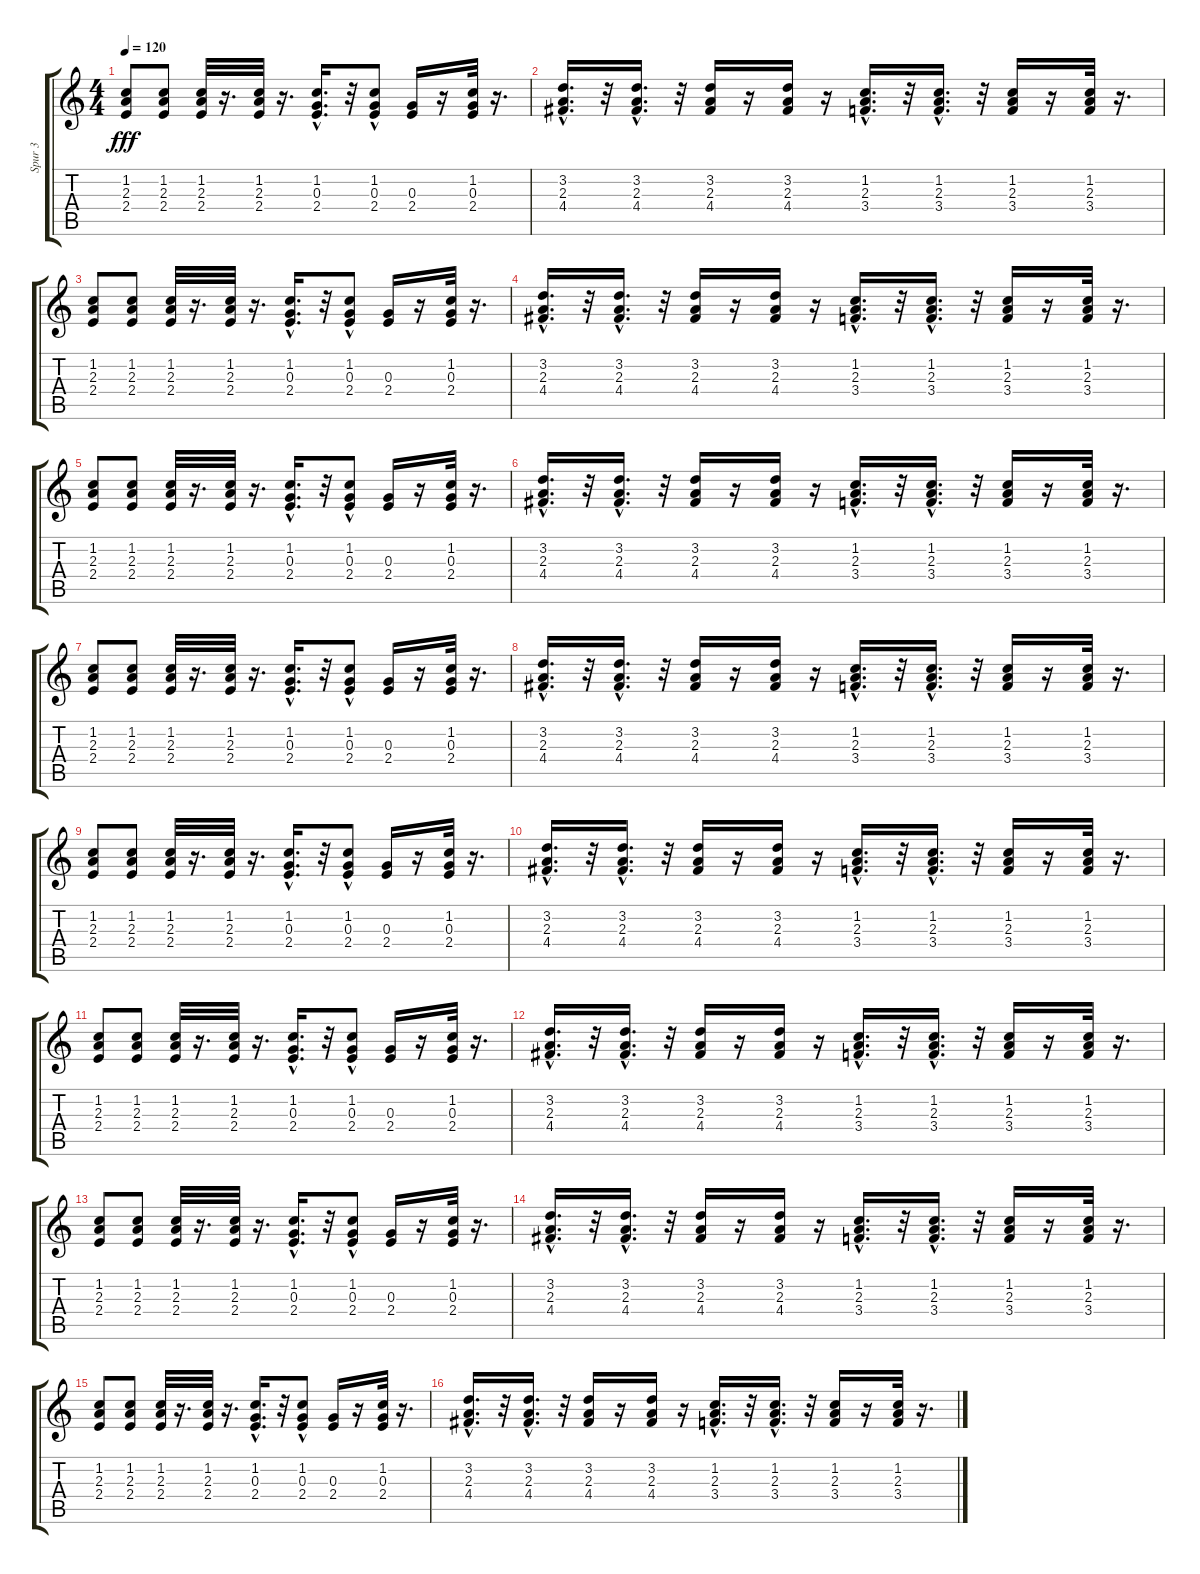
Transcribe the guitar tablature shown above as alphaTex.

\track ("Spur 3" "Spur 3") {instrument acousticguitarsteel}
\staff {score tabs}
\tuning (E4 B3 G3 D3 A2 E2) {hide}
\ts (4 4)
\tempo 120
\clef g2
\ks c
(1.2 2.3 2.4).8{dy fff} (1.2 2.3 2.4).8 (1.2 2.3 2.4).32 r.16{d} (1.2 2.3 2.4).32 r.16{d} (1.2{hac} 0.3{hac} 2.4{hac}).16{d} r.32 (1.2{hac} 0.3 2.4).8 (0.3 2.4).16 r.16 (1.2 0.3 2.4).32 r.16{d} |
(3.2{hac} 2.3{hac} 4.4{hac}).16{d} r.32 (3.2{hac} 2.3{hac} 4.4{hac}).16{d} r.32 (3.2 2.3 4.4).16 r.16 (3.2 2.3 4.4).16 r.16 (1.2{hac} 2.3{hac} 3.4{hac}).16{d} r.32 (1.2{hac} 2.3{hac} 3.4{hac}).16{d} r.32 (1.2 2.3 3.4).16 r.16 (1.2 2.3 3.4).32 r.16{d} |
(1.2 2.3 2.4).8 (1.2 2.3 2.4).8 (1.2 2.3 2.4).32 r.16{d} (1.2 2.3 2.4).32 r.16{d} (1.2{hac} 0.3{hac} 2.4{hac}).16{d} r.32 (1.2{hac} 0.3 2.4).8 (0.3 2.4).16 r.16 (1.2 0.3 2.4).32 r.16{d} |
(3.2{hac} 2.3{hac} 4.4{hac}).16{d} r.32 (3.2{hac} 2.3{hac} 4.4{hac}).16{d} r.32 (3.2 2.3 4.4).16 r.16 (3.2 2.3 4.4).16 r.16 (1.2{hac} 2.3{hac} 3.4{hac}).16{d} r.32 (1.2{hac} 2.3{hac} 3.4{hac}).16{d} r.32 (1.2 2.3 3.4).16 r.16 (1.2 2.3 3.4).32 r.16{d} |
(1.2 2.3 2.4).8 (1.2 2.3 2.4).8 (1.2 2.3 2.4).32 r.16{d} (1.2 2.3 2.4).32 r.16{d} (1.2{hac} 0.3{hac} 2.4{hac}).16{d} r.32 (1.2{hac} 0.3 2.4).8 (0.3 2.4).16 r.16 (1.2 0.3 2.4).32 r.16{d} |
(3.2{hac} 2.3{hac} 4.4{hac}).16{d} r.32 (3.2{hac} 2.3{hac} 4.4{hac}).16{d} r.32 (3.2 2.3 4.4).16 r.16 (3.2 2.3 4.4).16 r.16 (1.2{hac} 2.3{hac} 3.4{hac}).16{d} r.32 (1.2{hac} 2.3{hac} 3.4{hac}).16{d} r.32 (1.2 2.3 3.4).16 r.16 (1.2 2.3 3.4).32 r.16{d} |
(1.2 2.3 2.4).8 (1.2 2.3 2.4).8 (1.2 2.3 2.4).32 r.16{d} (1.2 2.3 2.4).32 r.16{d} (1.2{hac} 0.3{hac} 2.4{hac}).16{d} r.32 (1.2{hac} 0.3 2.4).8 (0.3 2.4).16 r.16 (1.2 0.3 2.4).32 r.16{d} |
(3.2{hac} 2.3{hac} 4.4{hac}).16{d} r.32 (3.2{hac} 2.3{hac} 4.4{hac}).16{d} r.32 (3.2 2.3 4.4).16 r.16 (3.2 2.3 4.4).16 r.16 (1.2{hac} 2.3{hac} 3.4{hac}).16{d} r.32 (1.2{hac} 2.3{hac} 3.4{hac}).16{d} r.32 (1.2 2.3 3.4).16 r.16 (1.2 2.3 3.4).32 r.16{d} |
(1.2 2.3 2.4).8 (1.2 2.3 2.4).8 (1.2 2.3 2.4).32 r.16{d} (1.2 2.3 2.4).32 r.16{d} (1.2{hac} 0.3{hac} 2.4{hac}).16{d} r.32 (1.2{hac} 0.3 2.4).8 (0.3 2.4).16 r.16 (1.2 0.3 2.4).32 r.16{d} |
(3.2{hac} 2.3{hac} 4.4{hac}).16{d} r.32 (3.2{hac} 2.3{hac} 4.4{hac}).16{d} r.32 (3.2 2.3 4.4).16 r.16 (3.2 2.3 4.4).16 r.16 (1.2{hac} 2.3{hac} 3.4{hac}).16{d} r.32 (1.2{hac} 2.3{hac} 3.4{hac}).16{d} r.32 (1.2 2.3 3.4).16 r.16 (1.2 2.3 3.4).32 r.16{d} |
(1.2 2.3 2.4).8 (1.2 2.3 2.4).8 (1.2 2.3 2.4).32 r.16{d} (1.2 2.3 2.4).32 r.16{d} (1.2{hac} 0.3{hac} 2.4{hac}).16{d} r.32 (1.2{hac} 0.3 2.4).8 (0.3 2.4).16 r.16 (1.2 0.3 2.4).32 r.16{d} |
(3.2{hac} 2.3{hac} 4.4{hac}).16{d} r.32 (3.2{hac} 2.3{hac} 4.4{hac}).16{d} r.32 (3.2 2.3 4.4).16 r.16 (3.2 2.3 4.4).16 r.16 (1.2{hac} 2.3{hac} 3.4{hac}).16{d} r.32 (1.2{hac} 2.3{hac} 3.4{hac}).16{d} r.32 (1.2 2.3 3.4).16 r.16 (1.2 2.3 3.4).32 r.16{d} |
(1.2 2.3 2.4).8 (1.2 2.3 2.4).8 (1.2 2.3 2.4).32 r.16{d} (1.2 2.3 2.4).32 r.16{d} (1.2{hac} 0.3{hac} 2.4{hac}).16{d} r.32 (1.2{hac} 0.3 2.4).8 (0.3 2.4).16 r.16 (1.2 0.3 2.4).32 r.16{d} |
(3.2{hac} 2.3{hac} 4.4{hac}).16{d} r.32 (3.2{hac} 2.3{hac} 4.4{hac}).16{d} r.32 (3.2 2.3 4.4).16 r.16 (3.2 2.3 4.4).16 r.16 (1.2{hac} 2.3{hac} 3.4{hac}).16{d} r.32 (1.2{hac} 2.3{hac} 3.4{hac}).16{d} r.32 (1.2 2.3 3.4).16 r.16 (1.2 2.3 3.4).32 r.16{d} |
(1.2 2.3 2.4).8 (1.2 2.3 2.4).8 (1.2 2.3 2.4).32 r.16{d} (1.2 2.3 2.4).32 r.16{d} (1.2{hac} 0.3{hac} 2.4{hac}).16{d} r.32 (1.2{hac} 0.3 2.4).8 (0.3 2.4).16 r.16 (1.2 0.3 2.4).32 r.16{d} |
(3.2{hac} 2.3{hac} 4.4{hac}).16{d} r.32 (3.2{hac} 2.3{hac} 4.4{hac}).16{d} r.32 (3.2 2.3 4.4).16 r.16 (3.2 2.3 4.4).16 r.16 (1.2{hac} 2.3{hac} 3.4{hac}).16{d} r.32 (1.2{hac} 2.3{hac} 3.4{hac}).16{d} r.32 (1.2 2.3 3.4).16 r.16 (1.2 2.3 3.4).32 r.16{d}
